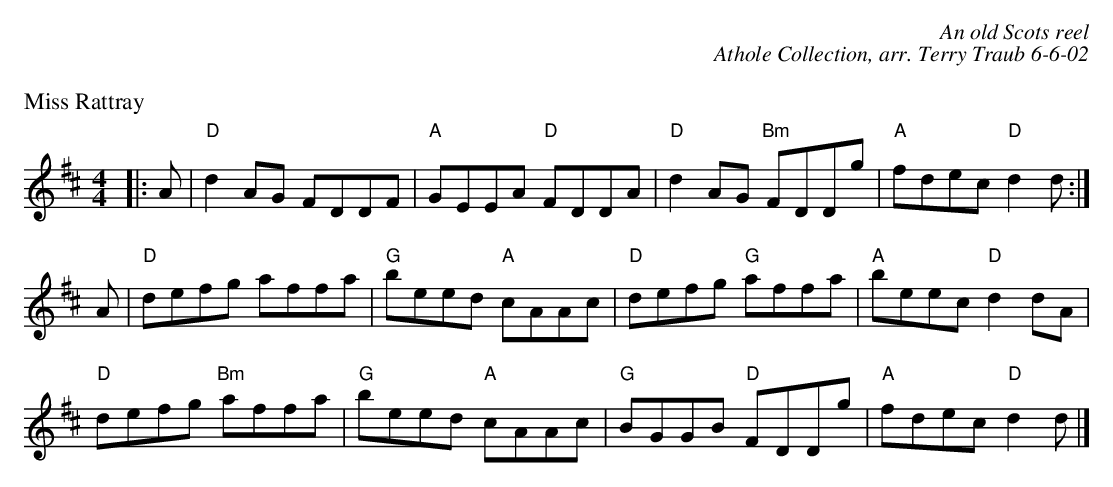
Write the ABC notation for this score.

X:1
P: Miss Rattray
C: An old Scots reel
C: Athole Collection, arr. Terry Traub 6-6-02
M: 4/4
K: D
L: 1/8
|: A| "D" d2 AG FDDF|"A"GEEA "D"FDDA |"D" d2 AG "Bm"FDDg| "A"fdec "D"d2 d :|
A |"D"defg affa|"G"beed "A"cAAc| "D"defg "G"affa| "A"beec "D"d2 dA|
"D"defg "Bm"affa|"G"beed "A"cAAc| "G"BGGB "D"FDDg| "A"fdec "D"d2 d |]
